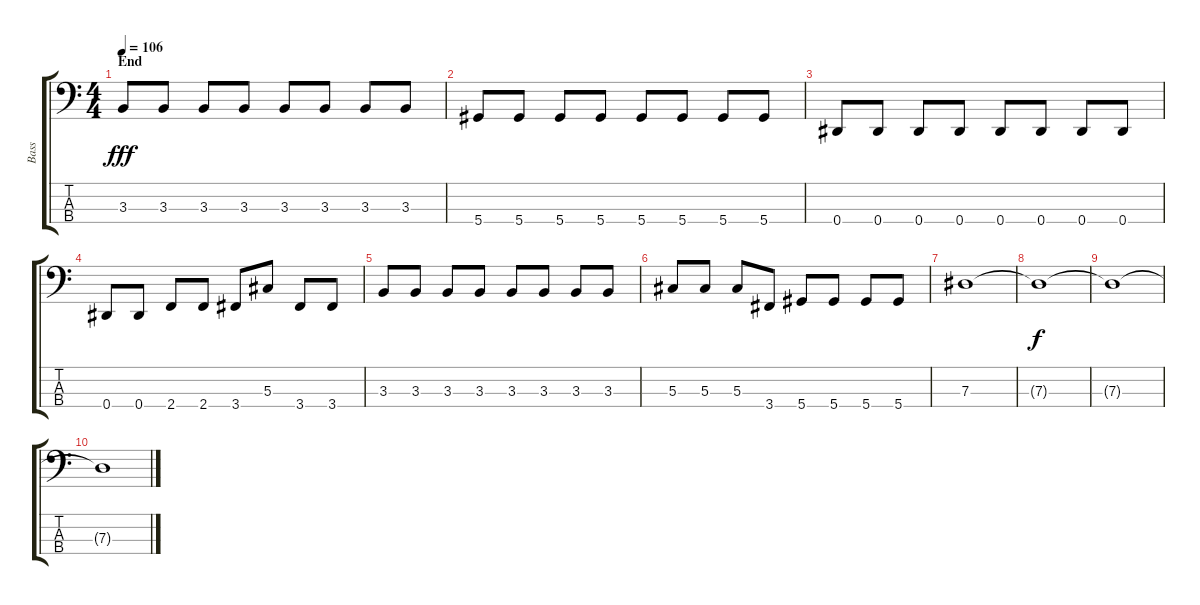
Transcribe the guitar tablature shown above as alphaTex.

\track ("Bass" "Bass") {instrument electricbasspick}
\staff {score tabs}
\tuning (Gb2 Db2 Ab1 Eb1) {hide}
\ts (4 4)
\section ("" "End")
\tempo 106
\clef f4
\ks c
3.3.8{dy fff} 3.3.8 3.3.8 3.3.8 3.3.8 3.3.8 3.3.8 3.3.8 |
5.4.8 5.4.8 5.4.8 5.4.8 5.4.8 5.4.8 5.4.8 5.4.8 |
0.4.8 0.4.8 0.4.8 0.4.8 0.4.8 0.4.8 0.4.8 0.4.8 |
0.4.8 0.4.8 2.4.8 2.4.8 3.4.8 5.3.8 3.4.8 3.4.8 |
3.3.8 3.3.8 3.3.8 3.3.8 3.3.8 3.3.8 3.3.8 3.3.8 |
5.3.8 5.3.8 5.3.8 3.4.8 5.4.8 5.4.8 5.4.8 5.4.8 |
7.3.1{volume 0} |
7.3{t}.1{dy f} |
7.3{t}.1 |
7.3{t}.1
